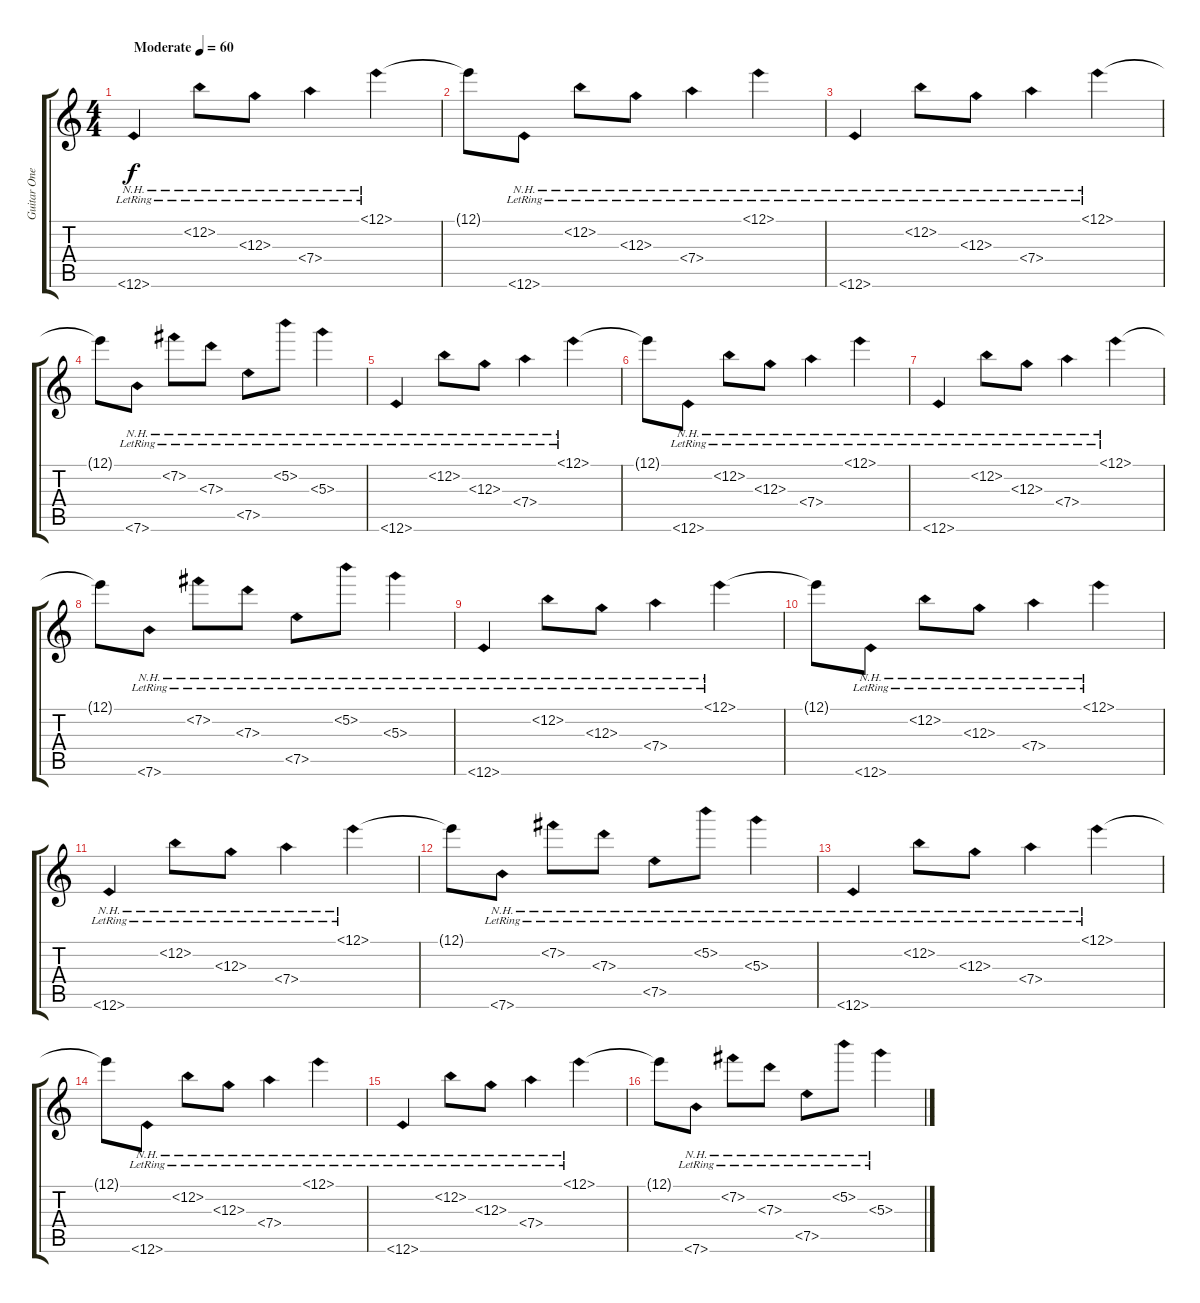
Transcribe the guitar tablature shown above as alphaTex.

\track ("Guitar One" "Guitar One") {instrument acousticguitarsteel}
\staff {score tabs}
\tuning (E4 B3 G3 D3 A2 E2) {hide}
\ts (4 4)
\tempo (60 "Moderate")
\clef g2
\ks c
12.6{nh lr}.4{dy f instrument acousticguitarsteel} 12.2{nh lr}.8 12.3{nh lr}.8 7.4{nh lr}.4 12.1{nh lr}.4 |
12.1{t}.8 12.6{nh lr}.8 12.2{nh lr}.8 12.3{nh lr}.8 7.4{nh lr}.4 12.1{nh lr}.4 |
12.6{nh lr}.4 12.2{nh lr}.8 12.3{nh lr}.8 7.4{nh lr}.4 12.1{nh lr}.4 |
12.1{t}.8 7.6{nh lr}.8 7.2{nh lr}.8 7.3{nh lr}.8 7.5{nh lr}.8 5.2{nh lr}.8 5.3{nh lr}.4 |
12.6{nh lr}.4 12.2{nh lr}.8 12.3{nh lr}.8 7.4{nh lr}.4 12.1{nh lr}.4 |
12.1{t}.8 12.6{nh lr}.8 12.2{nh lr}.8 12.3{nh lr}.8 7.4{nh lr}.4 12.1{nh lr}.4 |
12.6{nh lr}.4 12.2{nh lr}.8 12.3{nh lr}.8 7.4{nh lr}.4 12.1{nh lr}.4 |
12.1{t}.8 7.6{nh lr}.8 7.2{nh lr}.8 7.3{nh lr}.8 7.5{nh lr}.8 5.2{nh lr}.8 5.3{nh lr}.4 |
12.6{nh lr}.4 12.2{nh lr}.8 12.3{nh lr}.8 7.4{nh lr}.4 12.1{nh lr}.4 |
12.1{t}.8 12.6{nh lr}.8 12.2{nh lr}.8 12.3{nh lr}.8 7.4{nh lr}.4 12.1{nh lr}.4 |
12.6{nh lr}.4 12.2{nh lr}.8 12.3{nh lr}.8 7.4{nh lr}.4 12.1{nh lr}.4 |
12.1{t}.8 7.6{nh lr}.8 7.2{nh lr}.8 7.3{nh lr}.8 7.5{nh lr}.8 5.2{nh lr}.8 5.3{nh lr}.4 |
12.6{nh lr}.4 12.2{nh lr}.8 12.3{nh lr}.8 7.4{nh lr}.4 12.1{nh lr}.4 |
12.1{t}.8 12.6{nh lr}.8 12.2{nh lr}.8 12.3{nh lr}.8 7.4{nh lr}.4 12.1{nh lr}.4 |
12.6{nh lr}.4 12.2{nh lr}.8 12.3{nh lr}.8 7.4{nh lr}.4 12.1{nh lr}.4 |
12.1{t}.8 7.6{nh lr}.8 7.2{nh lr}.8 7.3{nh lr}.8 7.5{nh lr}.8 5.2{nh lr}.8 5.3{nh lr}.4
